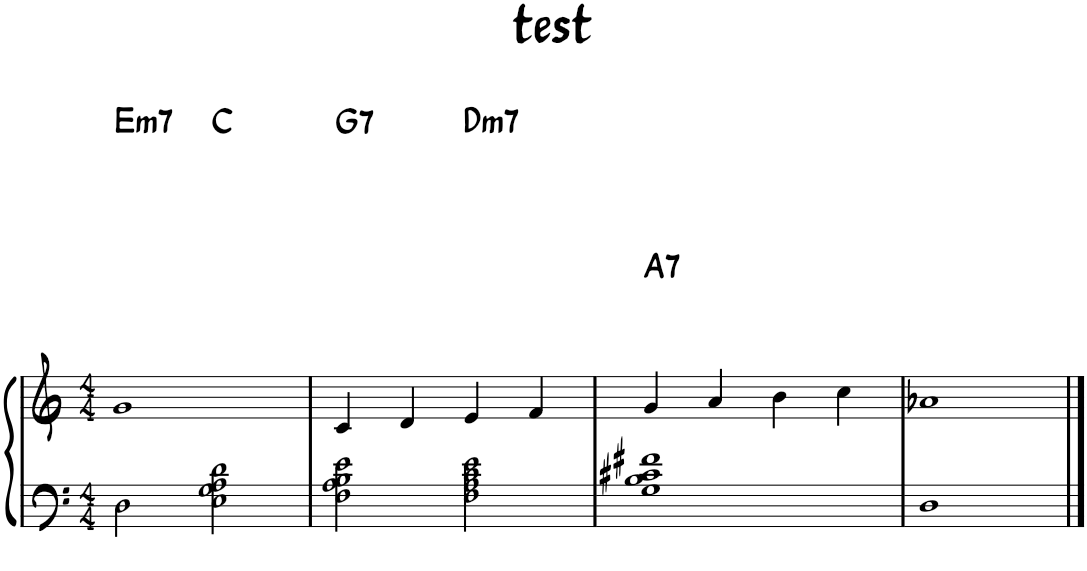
**kern	**kern	**harte
*part1	*part1	*part1
*staff2	*staff1	*
*I"Piano	*	*
*I'Pno.	*	*
*clefF4	*clefG2	*
*k[]	*k[]	*
*M4/4	*M4/4	*
=1	=1	=1
!	!	!LO:H:n=1:kt=N.C.
!	!	!LO:H:n=2:kt=N.C.
!	!	!LO:H:n=3:kt=N.C.
!	!	!LO:H:n=4:kt=m7
!	!	!LO:H:n=5:kt=N.C.
!	!	!LO:H:n=6:kt=N.C.
!	!	!LO:H:n=7:kt=N.C.
*	*^	*
2D\	1g	2ryy	N N N E:min7 N N N
2E\ 2G\ 2A\ 2d\	.	2ryy	C:maj
=2	=2	=2	=2
!	!	!	!LO:H:n=1:kt=N.C.
!	!	!	!LO:H:n=2:kt=N.C.
!	!	!	!LO:H:n=3:kt=N.C.
!	!	!	!LO:H:n=4:kt=7
*	*v	*v	*
2F\ 2A\ 2B\ 2e\	4c/	N N N G:7
.	4d/	.
!	!	!LO:H:n=1:kt=N.C.
!	!	!LO:H:n=2:kt=N.C.
!	!	!LO:H:n=3:kt=N.C.
!	!	!LO:H:n=4:kt=m7
2F\ 2A\ 2c\ 2e\	4e/	N N N D:min7
.	4f/	.
=3	=3	=3
!	!	!LO:H:n=1:kt=N.C.
!	!	!LO:H:n=2:kt=7
1G 1B 1c#X 1f#X	4g/	N A:7
.	4a/	.
.	4b\	.
.	4cc\	.
=4	=4	=4
1D	1a-X	.
==	==	==
*-	*-	*-
